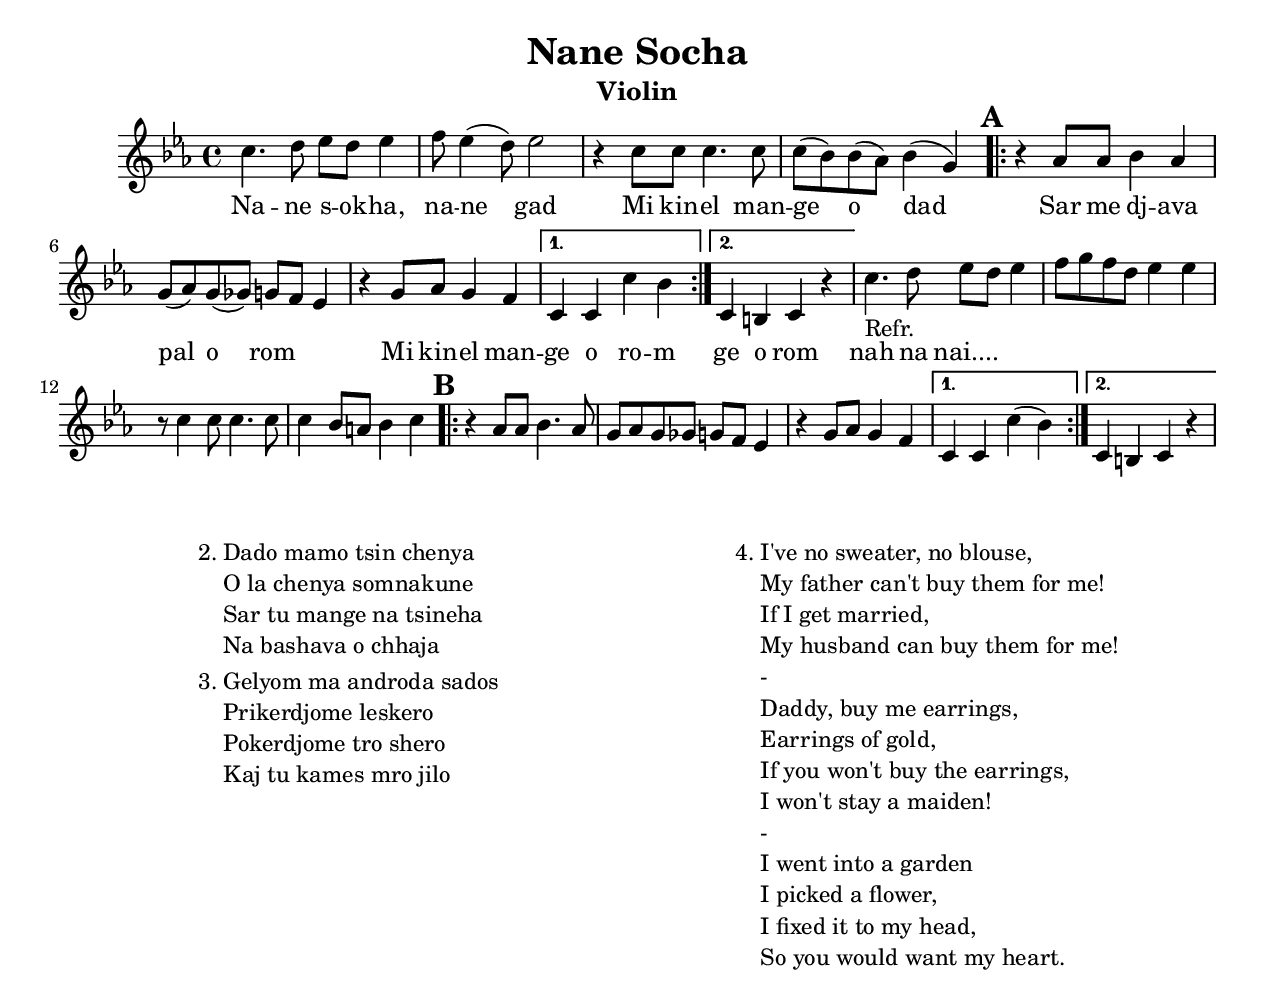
\version "2.18.0"
\include "english.ly"
\paper{
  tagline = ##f
  print-all-headers = ##t
  #(set-paper-size "letter")
}
date = #(strftime "%d-%m-%Y" (localtime (current-time)))

%\markup{ \italic{ " Updated " \date  }  }

%\markup{ Got something to say? }

%#################################### Melody ########################
melody = \relative c'' {
  \clef treble
  \key c \minor
  \time 4/4
  \set Score.markFormatter = #format-mark-box-alphabet

  %\partial 16*3 a16 d f   %lead in notes


  c4.  d8 ef d ef4|
  f8 ef4(d8) ef2|
  r4 c8 c c4. c8 |
  c8(bf)bf(af) bf4(g)

  \repeat volta 2{
  \mark \default
    r4 af8 af bf4  af|
    g8[(af)g(gf)] g [f] ef4
    r4 g8 af g4 f
  }


  \alternative {
    {c4  c c' bf| }  %rests temporary due to err on original
    {c,4 b c4 r| }
  }

  c'4. _"Refr." d8 ef d ef4
  f8 g f d ef4 ef
  r8 c4 c8 c4. c8|
  c4 bf8 a bf4 c

  \repeat volta 2{
  \mark \default
    r4 af8   af bf4. af8|
    g8 af g gf g f ef4|
    r4 g8 af g4 f
  }
  \alternative {
    {c4 c c'(bf) }
    {c,4 b c r }
  }

}
%################################# Lyrics #####################
\addlyrics{
  Na -- ne s -- ok -- ha, na -- ne gad
  Mi kin -- el man -- ge o dad

  Sar me dj -- ava pal o rom \skip2 \skip2
  Mi kin -- el man -- ge o ro -- m
  ge o rom

  nah na nai....
}
%{
  Nane Sokha                          (I have no skirt)  music and lyrics Evgenij Doga


Nane sokha, nane gad
Mi kinel mange o dad

Sar me djava pal o rom
Mi kinel mange o rom


Dado mamo tsin chenya
O la chenya somnakune

Sar tu mange na tsineha
Na bashava o chhaja


Gelyom ma androda sados
Prikerdjome leskero

Pokerdjome tro shero
Kaj tu kames mro jilo

I've no sweater, no blouse,
My father can't buy them for me!
If I get married,
My husband can buy them for me!

Daddy, buy me earrings,
Earrings of gold,
If you won't buy the earrings,
I won't stay a maiden!

I went into a garden,
I picked a flower,
I fixed it to my head,
So you would want my heart.

I've no sweater, no blouse,
My father can't buy them for me!
If I get married,
My husband can buy them for me!
%}
%################################# Chords #######################
harmonies = \chordmode {
  c1
  b2
  ef2
  af1
  ef2
  e2
  %first repeated
  f2
  g2:7
  c2:7
  af2:7
  ff2
  g2:7
  c2:7
  e2:dim
  c4
  g4
  c2
  %Refrain
  c1
  bf2:7
  ef2
  af1
  ef2
  ef2:6
  %last repeated
  f2:7
  g2:7
  c2:7
  a2:7 %flat 5
  f2:6
  g2:7
  c2
  e2:dim
  c4
  g4:7
  c
}

\score {
  <<
    \new ChordNames {
      \set chordChanges = ##f
    }
    \new Staff
    \melody
  >>
  \header{
    title= "Nane Socha"
    subtitle=""
    composer= ""
    instrument = "Violin"
    arranger= ""
  }
  \midi{\tempo 4 = 120}
  \layout{indent = 1.0\cm}
}

% more verses:
\markup{}
\markup {
  \fill-line {
    \hspace #0.1 % distance from left margin
    \column {
      \line {
        "2."
        \column {
          "Dado mamo tsin chenya"
          "O la chenya somnakune"
          "Sar tu mange na tsineha"
          "Na bashava o chhaja"

        }
      }
      \hspace #0.2 % vertical distance between verses
      \line {
        "3."
        \column {
          "Gelyom ma androda sados"
          "Prikerdjome leskero"
          "Pokerdjome tro shero"
          "Kaj tu kames mro jilo"
        }
      }
    }
    \hspace #0.1  % horiz. distance between columns
    \column {
      \line {
        "4."
        \column {
          "I've no sweater, no blouse,"
          "My father can't buy them for me!"
          "If I get married,"
          "My husband can buy them for me!"
          "-"
          "Daddy, buy me earrings,"
          "Earrings of gold,"
          "If you won't buy the earrings,"
          "I won't stay a maiden!"
          "-"
          "I went into a garden"
          "I picked a flower,"
          "I fixed it to my head,"
          "So you would want my heart."
        }
      }
      \hspace #0.2 % distance between verses
      \line {
        ""
        \column {
          ""
        }
      }
    }
    \hspace #0.1 % distance to right margin
  }
}
%{
c4.  d8 ef4 d
    ef4 g8 g4(ef) ef2
    r8 c c c4. c8|
    c8(bf)bf(af) bf4(g)

    \repeat volta 2{
  \mark \default
      r4 af8 af bf4  a|
      g8[(af)g(gf)] g [f] ef4
      r4 g8 af g4 f
  }


  \alternative {
    {c4  c c' bf| }  %rests temporary due to err on original
    {c,4 b c4 r| }
  }

  c'4. _"Refr." d8 ef d ef4
  f8 g f d ef4 ef
  r8 c4 c8 c4. c8|
  c4 bf8 a bf4 c

  \repeat volta 2{
  \mark \default
    r4 af8   af bf4. af8|
    g8 af g gf g f ef4|
    r4 g8 af g4 f
  }
   \alternative {
     {c4 c c'(bf) }
     {c,4 b c r }
   }

%}
